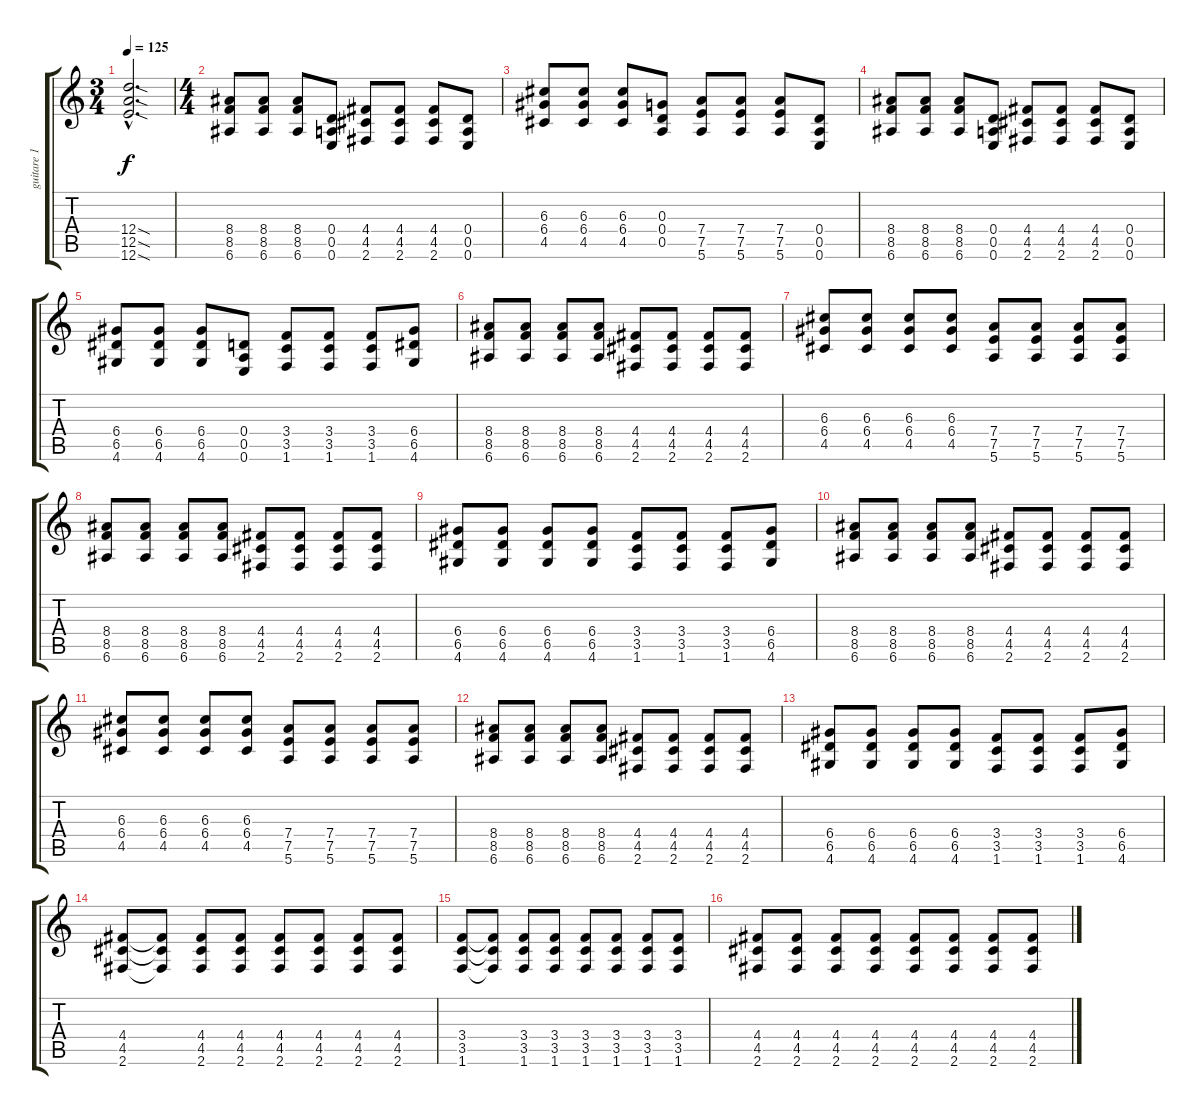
\track ("guitare 1" "guitare 1") {instrument distortionguitar}
\staff {score tabs}
\tuning (E4 B3 G3 D3 A2 E2) {hide}
\ts (3 4)
\tempo 125
\clef g2
\ks c
(12.4{sod hac} 12.5{sod hac} 12.6{sod hac}).2{d dy f instrument distortionguitar} |
\ts (4 4)
(8.4 8.5 6.6).8 (8.4 8.5 6.6).8 (8.4 8.5 6.6).8 (0.4 0.5 0.6).8 (4.4 4.5 2.6).8 (4.4 4.5 2.6).8 (4.4 4.5 2.6).8 (0.4 0.5 0.6).8 |
(6.3 6.4 4.5).8 (6.3 6.4 4.5).8 (6.3 6.4 4.5).8 (0.3 0.4 0.5).8 (7.4 7.5 5.6).8 (7.4 7.5 5.6).8 (7.4 7.5 5.6).8 (0.4 0.5 0.6).8 |
(8.4 8.5 6.6).8 (8.4 8.5 6.6).8 (8.4 8.5 6.6).8 (0.4 0.5 0.6).8 (4.4 4.5 2.6).8 (4.4 4.5 2.6).8 (4.4 4.5 2.6).8 (0.4 0.5 0.6).8 |
(6.4 6.5 4.6).8 (6.4 6.5 4.6).8 (6.4 6.5 4.6).8 (0.4 0.5 0.6).8 (3.4 3.5 1.6).8 (3.4 3.5 1.6).8 (3.4 3.5 1.6).8 (6.4 6.5 4.6).8 |
(8.4 8.5 6.6).8 (8.4 8.5 6.6).8 (8.4 8.5 6.6).8 (8.4 8.5 6.6).8 (4.4 4.5 2.6).8 (4.4 4.5 2.6).8 (4.4 4.5 2.6).8 (4.4 4.5 2.6).8 |
(6.3 6.4 4.5).8 (6.3 6.4 4.5).8 (6.3 6.4 4.5).8 (6.3 6.4 4.5).8 (7.4 7.5 5.6).8 (7.4 7.5 5.6).8 (7.4 7.5 5.6).8 (7.4 7.5 5.6).8 |
(8.4 8.5 6.6).8 (8.4 8.5 6.6).8 (8.4 8.5 6.6).8 (8.4 8.5 6.6).8 (4.4 4.5 2.6).8 (4.4 4.5 2.6).8 (4.4 4.5 2.6).8 (4.4 4.5 2.6).8 |
(6.4 6.5 4.6).8 (6.4 6.5 4.6).8 (6.4 6.5 4.6).8 (6.4 6.5 4.6).8 (3.4 3.5 1.6).8 (3.4 3.5 1.6).8 (3.4 3.5 1.6).8 (6.4 6.5 4.6).8 |
(8.4 8.5 6.6).8 (8.4 8.5 6.6).8 (8.4 8.5 6.6).8 (8.4 8.5 6.6).8 (4.4 4.5 2.6).8 (4.4 4.5 2.6).8 (4.4 4.5 2.6).8 (4.4 4.5 2.6).8 |
(6.3 6.4 4.5).8 (6.3 6.4 4.5).8 (6.3 6.4 4.5).8 (6.3 6.4 4.5).8 (7.4 7.5 5.6).8 (7.4 7.5 5.6).8 (7.4 7.5 5.6).8 (7.4 7.5 5.6).8 |
(8.4 8.5 6.6).8 (8.4 8.5 6.6).8 (8.4 8.5 6.6).8 (8.4 8.5 6.6).8 (4.4 4.5 2.6).8 (4.4 4.5 2.6).8 (4.4 4.5 2.6).8 (4.4 4.5 2.6).8 |
(6.4 6.5 4.6).8 (6.4 6.5 4.6).8 (6.4 6.5 4.6).8 (6.4 6.5 4.6).8 (3.4 3.5 1.6).8 (3.4 3.5 1.6).8 (3.4 3.5 1.6).8 (6.4 6.5 4.6).8 |
(4.4 4.5 2.6).8 (4.4{t} 4.5{t} 2.6{t}).8 (4.4 4.5 2.6).8 (4.4 4.5 2.6).8 (4.4 4.5 2.6).8 (4.4 4.5 2.6).8 (4.4 4.5 2.6).8 (4.4 4.5 2.6).8 |
(3.4 3.5 1.6).8 (3.4{t} 3.5{t} 1.6{t}).8 (3.4 3.5 1.6).8 (3.4 3.5 1.6).8 (3.4 3.5 1.6).8 (3.4 3.5 1.6).8 (3.4 3.5 1.6).8 (3.4 3.5 1.6).8 |
(4.4 4.5 2.6).8 (4.4 4.5 2.6).8 (4.4 4.5 2.6).8 (4.4 4.5 2.6).8 (4.4 4.5 2.6).8 (4.4 4.5 2.6).8 (4.4 4.5 2.6).8 (4.4 4.5 2.6).8
